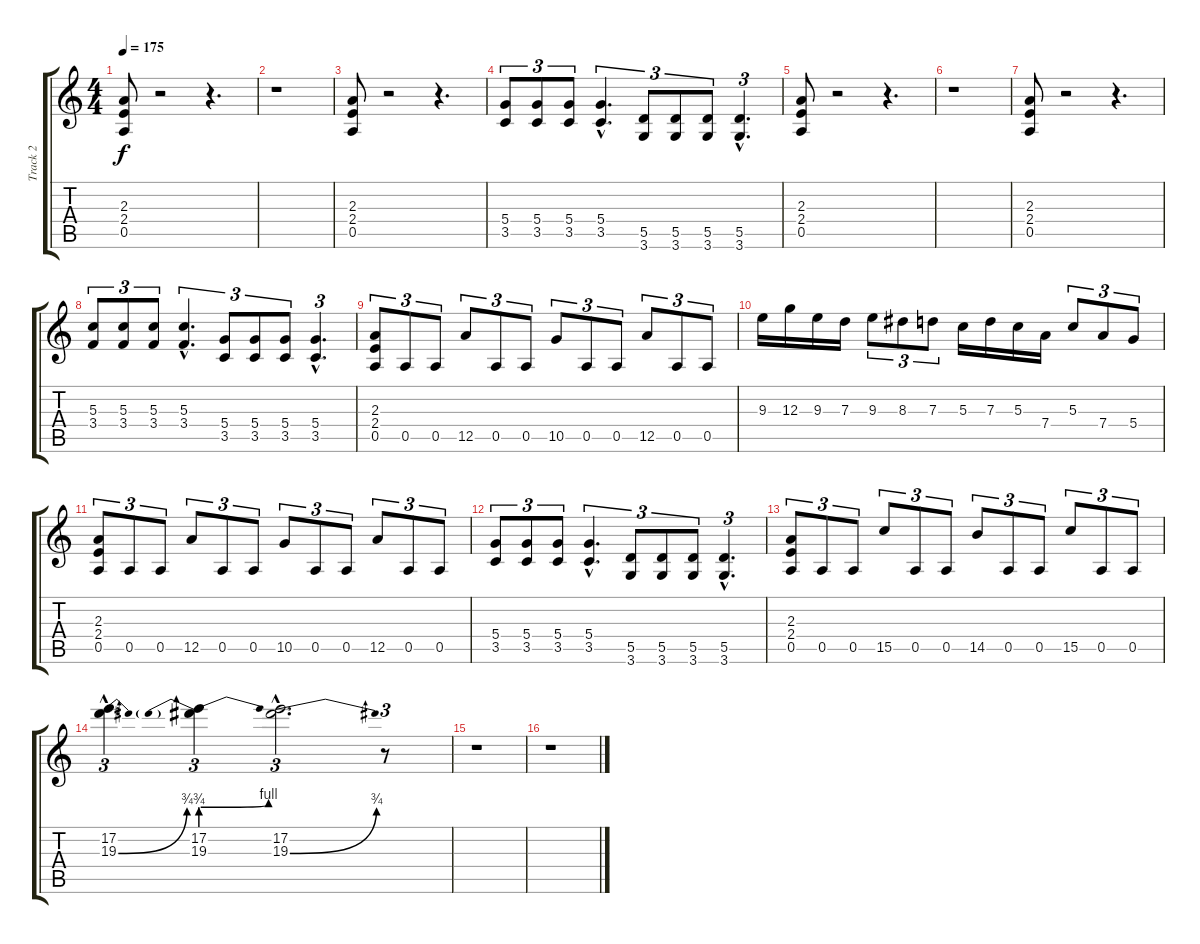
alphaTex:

\track ("Track 2" "Track 2") {instrument distortionguitar}
\staff {score tabs}
\tuning (E4 B3 G3 D3 A2 E2) {hide}
\ts (4 4)
\tempo 175
\clef g2
\ks c
(2.3 2.4 0.5).8{dy f instrument distortionguitar} r.2 r.4{d} |
r.1 |
(2.3 2.4 0.5).8 r.2 r.4{d} |
(5.4 3.5).8{tu (3 2)} (5.4 3.5).8{tu (3 2)} (5.4 3.5).8{tu (3 2)} (5.4{hac} 3.5{hac}).4{d tu (3 2)} (5.5 3.6).8{tu (3 2)} (5.5 3.6).8{tu (3 2)} (5.5 3.6).8{tu (3 2)} (5.5{hac} 3.6{hac}).4{d tu (3 2)} |
(2.3 2.4 0.5).8 r.2 r.4{d} |
r.1 |
(2.3 2.4 0.5).8 r.2 r.4{d} |
(5.3 3.4).8{tu (3 2)} (5.3 3.4).8{tu (3 2)} (5.3 3.4).8{tu (3 2)} (5.3{hac} 3.4{hac}).4{d tu (3 2)} (5.4 3.5).8{tu (3 2)} (5.4 3.5).8{tu (3 2)} (5.4 3.5).8{tu (3 2)} (5.4{hac} 3.5{hac}).4{d tu (3 2)} |
(2.3 2.4 0.5).8{tu (3 2)} 0.5.8{tu (3 2)} 0.5.8{tu (3 2)} 12.5.8{tu (3 2)} 0.5.8{tu (3 2)} 0.5.8{tu (3 2)} 10.5.8{tu (3 2)} 0.5.8{tu (3 2)} 0.5.8{tu (3 2)} 12.5.8{tu (3 2)} 0.5.8{tu (3 2)} 0.5.8{tu (3 2)} |
9.3.16 12.3.16 9.3.16 7.3.16 9.3.8{tu (3 2)} 8.3.8{tu (3 2)} 7.3.8{tu (3 2)} 5.3.16 7.3.16 5.3.16 7.4.16 5.3.8{tu (3 2)} 7.4.8{tu (3 2)} 5.4.8{tu (3 2)} |
(2.3 2.4 0.5).8{tu (3 2)} 0.5.8{tu (3 2)} 0.5.8{tu (3 2)} 12.5.8{tu (3 2)} 0.5.8{tu (3 2)} 0.5.8{tu (3 2)} 10.5.8{tu (3 2)} 0.5.8{tu (3 2)} 0.5.8{tu (3 2)} 12.5.8{tu (3 2)} 0.5.8{tu (3 2)} 0.5.8{tu (3 2)} |
(5.4 3.5).8{tu (3 2)} (5.4 3.5).8{tu (3 2)} (5.4 3.5).8{tu (3 2)} (5.4{hac} 3.5{hac}).4{d tu (3 2)} (5.5 3.6).8{tu (3 2)} (5.5 3.6).8{tu (3 2)} (5.5 3.6).8{tu (3 2)} (5.5{hac} 3.6{hac}).4{d tu (3 2)} |
(2.3 2.4 0.5).8{tu (3 2)} 0.5.8{tu (3 2)} 0.5.8{tu (3 2)} 15.5.8{tu (3 2)} 0.5.8{tu (3 2)} 0.5.8{tu (3 2)} 14.5.8{tu (3 2)} 0.5.8{tu (3 2)} 0.5.8{tu (3 2)} 15.5.8{tu (3 2)} 0.5.8{tu (3 2)} 0.5.8{tu (3 2)} |
(17.2{hac} 19.3{be (bend 0 0 60 3) hac}).4{d tu (3 2)} (17.2 19.3{be (prebendbend 0 3 60 4)}).4{tu (3 2)} (17.2{hac} 19.3{be (bend 0 0 60 3) hac}).2{d tu (3 2)} r.8{tu (3 2)} |
r.1 |
r.1
